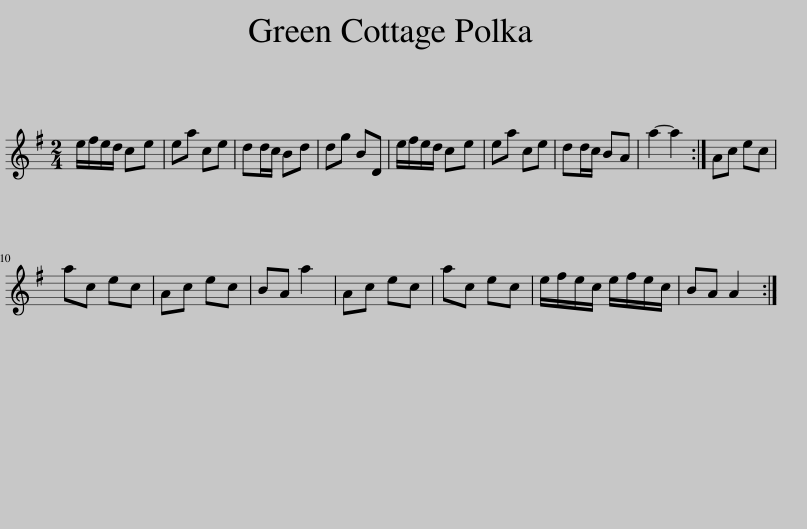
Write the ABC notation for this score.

X:1
L:1/8
M:2/4
I:linebreak $
K:G
V:1 treble
V:1
 e/f/e/d/ ce | ea ce | dd/c/ Bd | dg BD | e/f/e/d/ ce | %5
 ea ce | dd/c/ BA | a2- a2 :| Ac ec |$ ac ec | %10
 Ac ec | BA a2 | Ac ec | ac ec | e/f/e/c/ e/f/e/c/ | %15
 BA A2 :| %16
